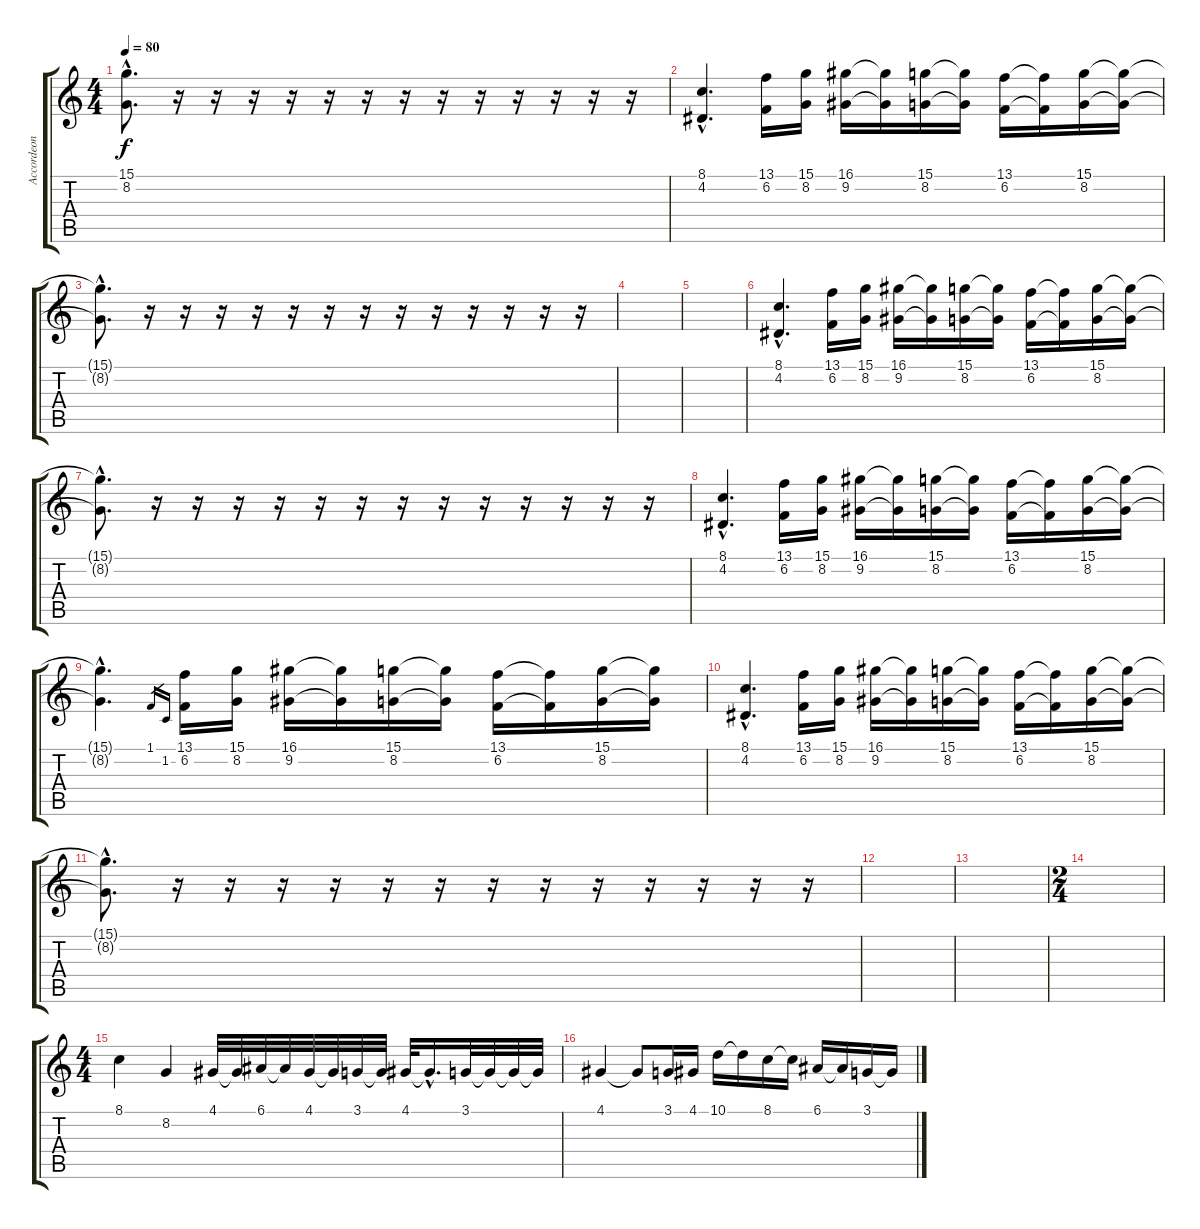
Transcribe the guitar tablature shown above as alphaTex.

\track ("Accordeon" "Accordeon") {instrument accordion}
\staff {score tabs}
\tuning (E4 B3 G3 D3 A2 E2) {hide}
\ts (4 4)
\tempo 80
\clef g2
\ks c
(15.1{hac t} 8.2{hac t}).8{d dy f} r.16 r.16 r.16 r.16 r.16 r.16 r.16 r.16 r.16 r.16 r.16 r.16 r.16 |
(8.1{hac} 4.2{hac}).4{d} (13.1 6.2).16 (15.1 8.2).16 (16.1 9.2).16 (16.1{t} 9.2{t}).16 (15.1 8.2).16 (15.1{t} 8.2{t}).16 (13.1 6.2).16 (13.1{t} 6.2{t}).16 (15.1 8.2).16 (15.1{t} 8.2{t}).16 |
(15.1{hac t} 8.2{hac t}).8{d} r.16 r.16 r.16 r.16 r.16 r.16 r.16 r.16 r.16 r.16 r.16 r.16 r.16 |
|
|
(8.1{hac} 4.2{hac}).4{d} (13.1 6.2).16 (15.1 8.2).16 (16.1 9.2).16 (16.1{t} 9.2{t}).16 (15.1 8.2).16 (15.1{t} 8.2{t}).16 (13.1 6.2).16 (13.1{t} 6.2{t}).16 (15.1 8.2).16 (15.1{t} 8.2{t}).16 |
(15.1{hac t} 8.2{hac t}).8{d} r.16 r.16 r.16 r.16 r.16 r.16 r.16 r.16 r.16 r.16 r.16 r.16 r.16 |
(8.1{hac} 4.2{hac}).4{d} (13.1 6.2).16 (15.1 8.2).16 (16.1 9.2).16 (16.1{t} 9.2{t}).16 (15.1 8.2).16 (15.1{t} 8.2{t}).16 (13.1 6.2).16 (13.1{t} 6.2{t}).16 (15.1 8.2).16 (15.1{t} 8.2{t}).16 |
(15.1{hac t} 8.2{hac t}).4{d} 1.1.16{gr} 1.2.16{gr} (13.1 6.2).16 (15.1 8.2).16 (16.1 9.2).16 (16.1{t} 9.2{t}).16 (15.1 8.2).16 (15.1{t} 8.2{t}).16 (13.1 6.2).16 (13.1{t} 6.2{t}).16 (15.1 8.2).16 (15.1{t} 8.2{t}).16 |
(8.1{hac} 4.2{hac}).4{d} (13.1 6.2).16 (15.1 8.2).16 (16.1 9.2).16 (16.1{t} 9.2{t}).16 (15.1 8.2).16 (15.1{t} 8.2{t}).16 (13.1 6.2).16 (13.1{t} 6.2{t}).16 (15.1 8.2).16 (15.1{t} 8.2{t}).16 |
(15.1{hac t} 8.2{hac t}).8{d} r.16 r.16 r.16 r.16 r.16 r.16 r.16 r.16 r.16 r.16 r.16 r.16 r.16 |
|
|
\ts (2 4)
|
\ts (4 4)
8.1.4 8.2.4 4.1.32 4.1{t}.32 6.1.32 6.1{t}.32 4.1.32 4.1{t}.32 3.1.32 3.1{t}.32 4.1.32 4.1{hac t}.16{d} 3.1.32 3.1{t}.32 3.1{t}.32 3.1{t}.32 |
4.1.4 4.1{t}.8 3.1.16 4.1.16 10.1.16 10.1{t}.16 8.1.16 8.1{t}.16 6.1.16 6.1{t}.16 3.1.16 3.1{t}.16
